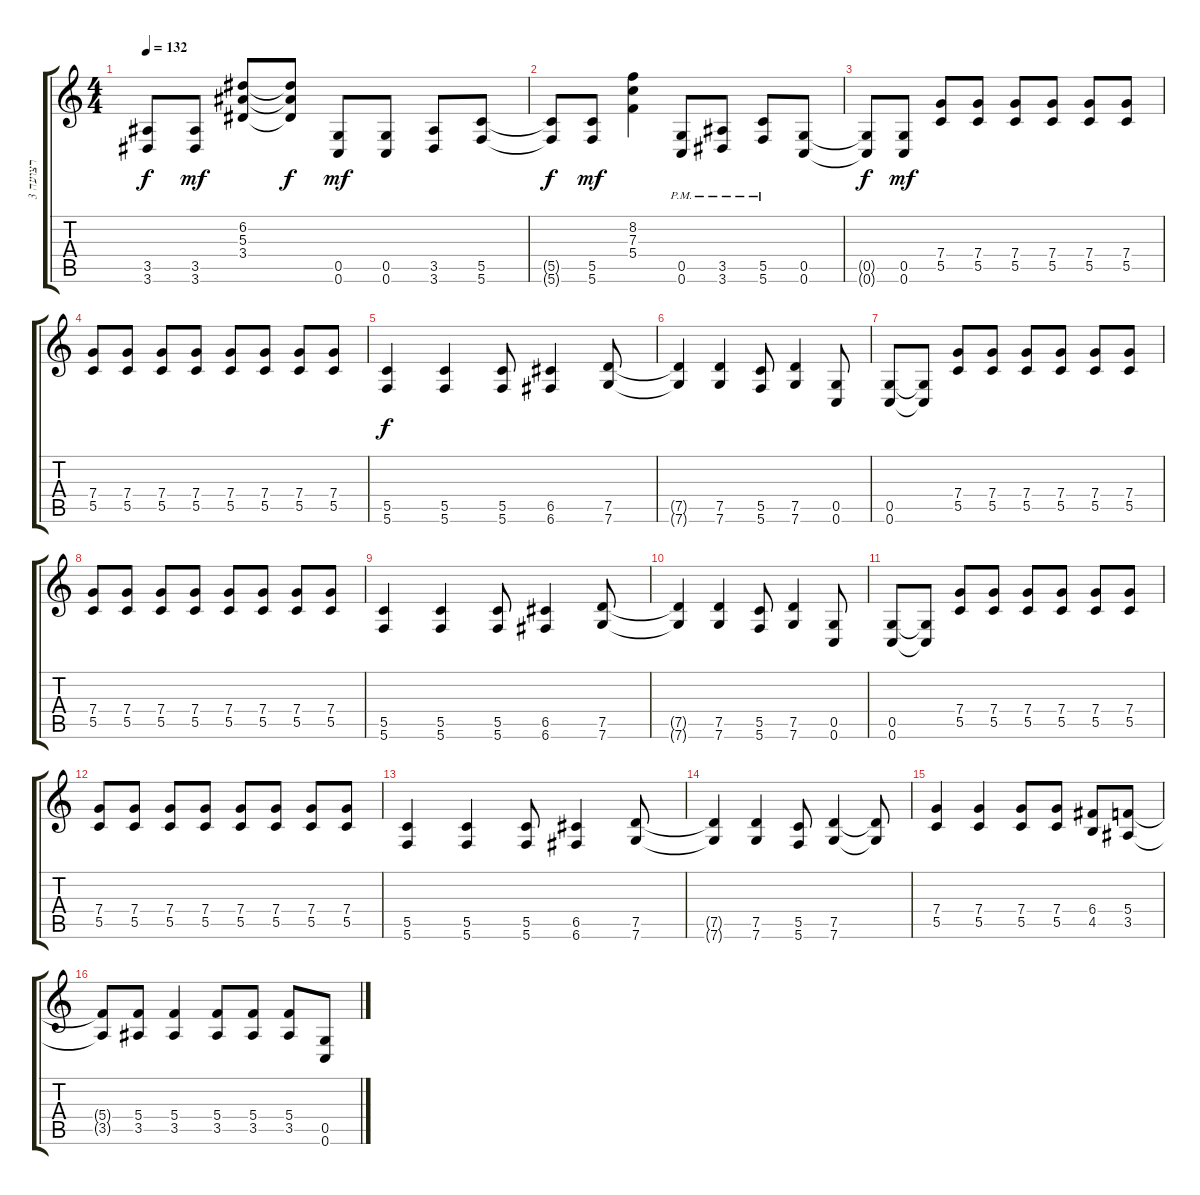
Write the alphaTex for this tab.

\track ("רצועה 3" "רצועה 3") {instrument distortionguitar}
\staff {score tabs}
\tuning (D4 A3 F3 C3 G2 C2) {hide}
\ts (4 4)
\tempo 132
\clef g2
\ks c
(3.5{t} 3.6{t}).8{dy f} (3.5 3.6).8{dy mf} (6.2 5.3 3.4).8 (6.2{t} 5.3{t} 3.4{t}).8{dy f} (0.5 0.6).8{dy mf} (0.5 0.6).8 (3.5 3.6).8 (5.5 5.6).8 |
(5.5{t} 5.6{t}).8{dy f} (5.5 5.6).8{dy mf} (8.2 7.3 5.4).4 (0.5{pm} 0.6{pm}).8 (3.5{pm} 3.6{pm}).8 (5.5{pm} 5.6{pm}).8 (0.5 0.6).8 |
(0.5{t} 0.6{t}).8{dy f} (0.5 0.6).8{dy mf} (7.4 5.5).8 (7.4 5.5).8 (7.4 5.5).8 (7.4 5.5).8 (7.4 5.5).8 (7.4 5.5).8 |
(7.4 5.5).8 (7.4 5.5).8 (7.4 5.5).8 (7.4 5.5).8 (7.4 5.5).8 (7.4 5.5).8 (7.4 5.5).8 (7.4 5.5).8 |
(5.5 5.6).4{dy f} (5.5 5.6).4 (5.5 5.6).8 (6.5 6.6).4 (7.5 7.6).8 |
(7.5{t} 7.6{t}).4 (7.5 7.6).4 (5.5 5.6).8 (7.5 7.6).4 (0.5 0.6).8 |
(0.5 0.6).8 (0.5{t} 0.6{t}).8 (7.4 5.5).8 (7.4 5.5).8 (7.4 5.5).8 (7.4 5.5).8 (7.4 5.5).8 (7.4 5.5).8 |
(7.4 5.5).8 (7.4 5.5).8 (7.4 5.5).8 (7.4 5.5).8 (7.4 5.5).8 (7.4 5.5).8 (7.4 5.5).8 (7.4 5.5).8 |
(5.5 5.6).4 (5.5 5.6).4 (5.5 5.6).8 (6.5 6.6).4 (7.5 7.6).8 |
(7.5{t} 7.6{t}).4 (7.5 7.6).4 (5.5 5.6).8 (7.5 7.6).4 (0.5 0.6).8 |
(0.5 0.6).8 (0.5{t} 0.6{t}).8 (7.4 5.5).8 (7.4 5.5).8 (7.4 5.5).8 (7.4 5.5).8 (7.4 5.5).8 (7.4 5.5).8 |
(7.4 5.5).8 (7.4 5.5).8 (7.4 5.5).8 (7.4 5.5).8 (7.4 5.5).8 (7.4 5.5).8 (7.4 5.5).8 (7.4 5.5).8 |
(5.5 5.6).4 (5.5 5.6).4 (5.5 5.6).8 (6.5 6.6).4 (7.5 7.6).8 |
(7.5{t} 7.6{t}).4 (7.5 7.6).4 (5.5 5.6).8 (7.5 7.6).4 (7.5{t} 7.6{t}).8 |
(7.4 5.5).4 (7.4 5.5).4 (7.4 5.5).8 (7.4 5.5).8 (6.4 4.5).8 (5.4 3.5).8 |
(5.4{t} 3.5{t}).8 (5.4 3.5).8 (5.4 3.5).4 (5.4 3.5).8 (5.4 3.5).8 (5.4 3.5).8 (0.5 0.6).8
